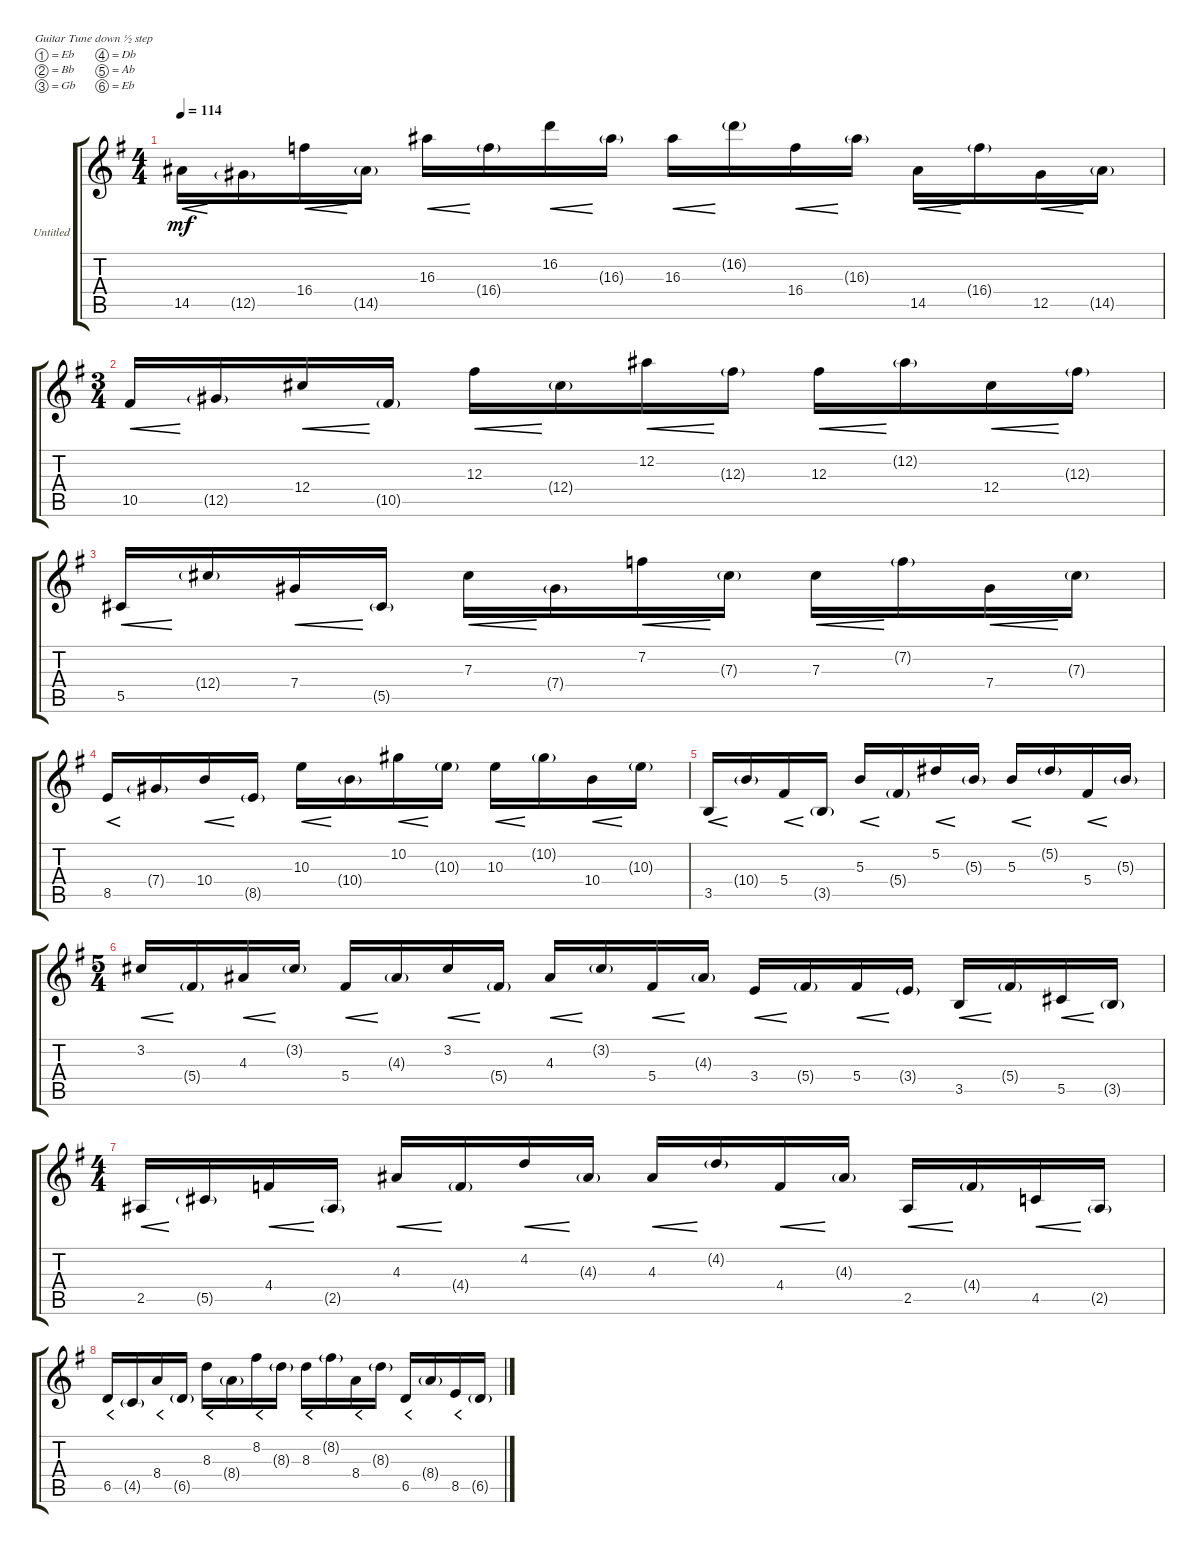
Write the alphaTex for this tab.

\bracketExtendMode groupsimilarinstruments
\firstSystemTrackNameOrientation horizontal
\otherSystemsTrackNameOrientation horizontal
\track ("Untitled" "Untitled") {instrument acousticguitarnylon}
\staff {score tabs}
\tuning (Eb4 Bb3 Gb3 Db3 Ab2 Eb2)
\ts (4 4)
\tempo 114
\clef g2
\ks g
14.5.16{cre dy mf} 12.5{g}.16 16.4.16{cre} 14.5{g}.16 16.3.16{cre} 16.4{g}.16 16.2.16{cre} 16.3{g}.16 16.3.16{cre} 16.2{g}.16 16.4.16{cre} 16.3{g}.16 14.5.16{cre} 16.4{g}.16 12.5.16{cre} 14.5{g}.16 |
\ts (3 4)
10.5.16{cre} 12.5{g}.16 12.4.16{cre} 10.5{g}.16 12.3.16{cre} 12.4{g}.16 12.2.16{cre} 12.3{g}.16 12.3.16{cre} 12.2{g}.16 12.4.16{cre} 12.3{g}.16 |
5.5.16{cre} 12.4{g}.16 7.4.16{cre} 5.5{g}.16 7.3.16{cre} 7.4{g}.16 7.2.16{cre} 7.3{g}.16 7.3.16{cre} 7.2{g}.16 7.4.16{cre} 7.3{g}.16 |
8.5.16{cre} 7.4{g}.16 10.4.16{cre} 8.5{g}.16 10.3.16{cre} 10.4{g}.16 10.2.16{cre} 10.3{g}.16 10.3.16{cre} 10.2{g}.16 10.4.16{cre} 10.3{g}.16 |
3.5.16{cre} 10.4{g}.16 5.4.16{cre} 3.5{g}.16 5.3.16{cre} 5.4{g}.16 5.2.16{cre} 5.3{g}.16 5.3.16{cre} 5.2{g}.16 5.4.16{cre} 5.3{g}.16 |
\ts (5 4)
3.2.16{cre} 5.4{g}.16 4.3.16{cre} 3.2{g}.16 5.4.16{cre} 4.3{g}.16 3.2.16{cre} 5.4{g}.16 4.3.16{cre} 3.2{g}.16 5.4.16{cre} 4.3{g}.16 3.4.16{cre} 5.4{g}.16 5.4.16{cre} 3.4{g}.16 3.5.16{cre} 5.4{g}.16 5.5.16{cre} 3.5{g}.16 |
\ts (4 4)
2.5.16{cre} 5.5{g}.16 4.4.16{cre} 2.5{g}.16 4.3.16{cre} 4.4{g}.16 4.2.16{cre} 4.3{g}.16 4.3.16{cre} 4.2{g}.16 4.4.16{cre} 4.3{g}.16 2.5.16{cre} 4.4{g}.16 4.5.16{cre} 2.5{g}.16 |
6.5.16{cre} 4.5{g}.16 8.4.16{cre} 6.5{g}.16 8.3.16{cre} 8.4{g}.16 8.2.16{cre} 8.3{g}.16 8.3.16{cre} 8.2{g}.16 8.4.16{cre} 8.3{g}.16 6.5.16{cre} 8.4{g}.16 8.5.16{cre} 6.5{g}.16
